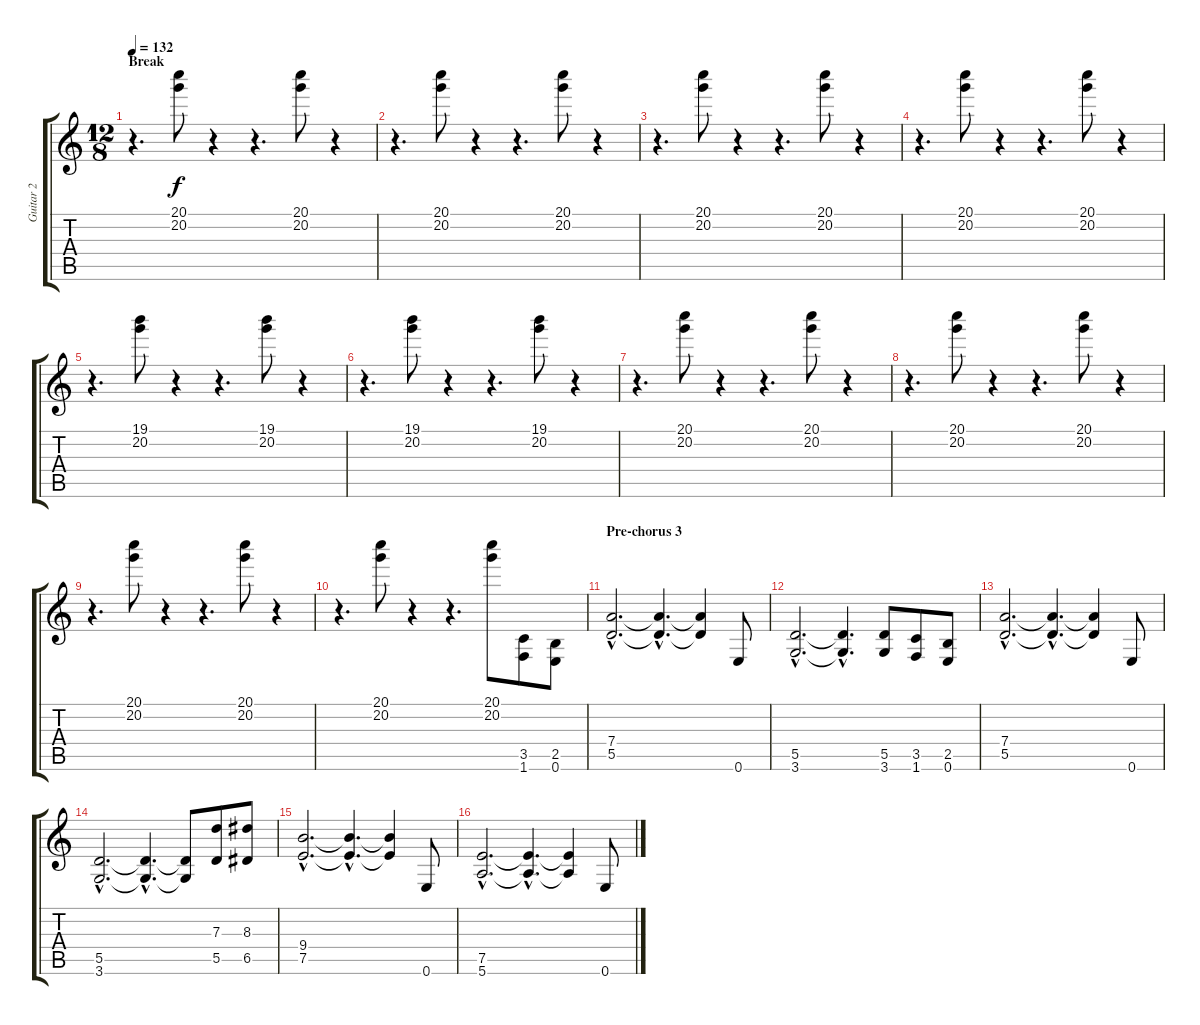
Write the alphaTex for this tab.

\track ("Guitar 2" "Guitar 2") {instrument overdrivenguitar}
\staff {score tabs}
\tuning (E4 B3 G3 D3 A2 E2) {hide}
\ts (12 8)
\section ("" "Break")
\tempo 132
\clef g2
\ks c
r.4{d dy f volume 12 instrument overdrivenguitar} (20.1 20.2).8 r.4 r.4{d} (20.1 20.2).8 r.4 |
r.4{d} (20.1 20.2).8 r.4 r.4{d} (20.1 20.2).8 r.4 |
r.4{d} (20.1 20.2).8 r.4 r.4{d} (20.1 20.2).8 r.4 |
r.4{d} (20.1 20.2).8 r.4 r.4{d} (20.1 20.2).8 r.4 |
r.4{d} (19.1 20.2).8 r.4 r.4{d} (19.1 20.2).8 r.4 |
r.4{d} (19.1 20.2).8 r.4 r.4{d} (19.1 20.2).8 r.4 |
r.4{d} (20.1 20.2).8 r.4 r.4{d} (20.1 20.2).8 r.4 |
r.4{d} (20.1 20.2).8 r.4 r.4{d} (20.1 20.2).8 r.4 |
r.4{d} (20.1 20.2).8 r.4 r.4{d} (20.1 20.2).8 r.4 |
r.4{d} (20.1 20.2).8 r.4 r.4{d} (20.1 20.2).8 (3.5 1.6).8{volume 14 instrument distortionguitar} (2.5 0.6).8 |
\section ("" "Pre-chorus 3")
(7.4{hac} 5.5{hac}).2{d volume 14 instrument distortionguitar} (7.4{hac t} 5.5{hac t}).4{d} (7.4{t} 5.5{t}).4 0.6.8 |
(5.5{hac} 3.6{hac}).2{d volume 14 instrument distortionguitar} (5.5{hac t} 3.6{hac t}).4{d} (5.5 3.6).8 (3.5 1.6).8 (2.5 0.6).8 |
(7.4{hac} 5.5{hac}).2{d volume 14 instrument distortionguitar} (7.4{hac t} 5.5{hac t}).4{d} (7.4{t} 5.5{t}).4 0.6.8 |
(5.5{hac} 3.6{hac}).2{d volume 14 instrument distortionguitar} (5.5{hac t} 3.6{hac t}).4{d} (5.5{t} 3.6{t}).8 (7.3 5.5).8 (8.3 6.5).8 |
(9.4{hac} 7.5{hac}).2{d volume 14 instrument distortionguitar} (9.4{hac t} 7.5{hac t}).4{d} (9.4{t} 7.5{t}).4 0.6.8 |
(7.5{hac} 5.6{hac}).2{d volume 14 instrument distortionguitar} (7.5{hac t} 5.6{hac t}).4{d} (7.5{t} 5.6{t}).4 0.6.8
